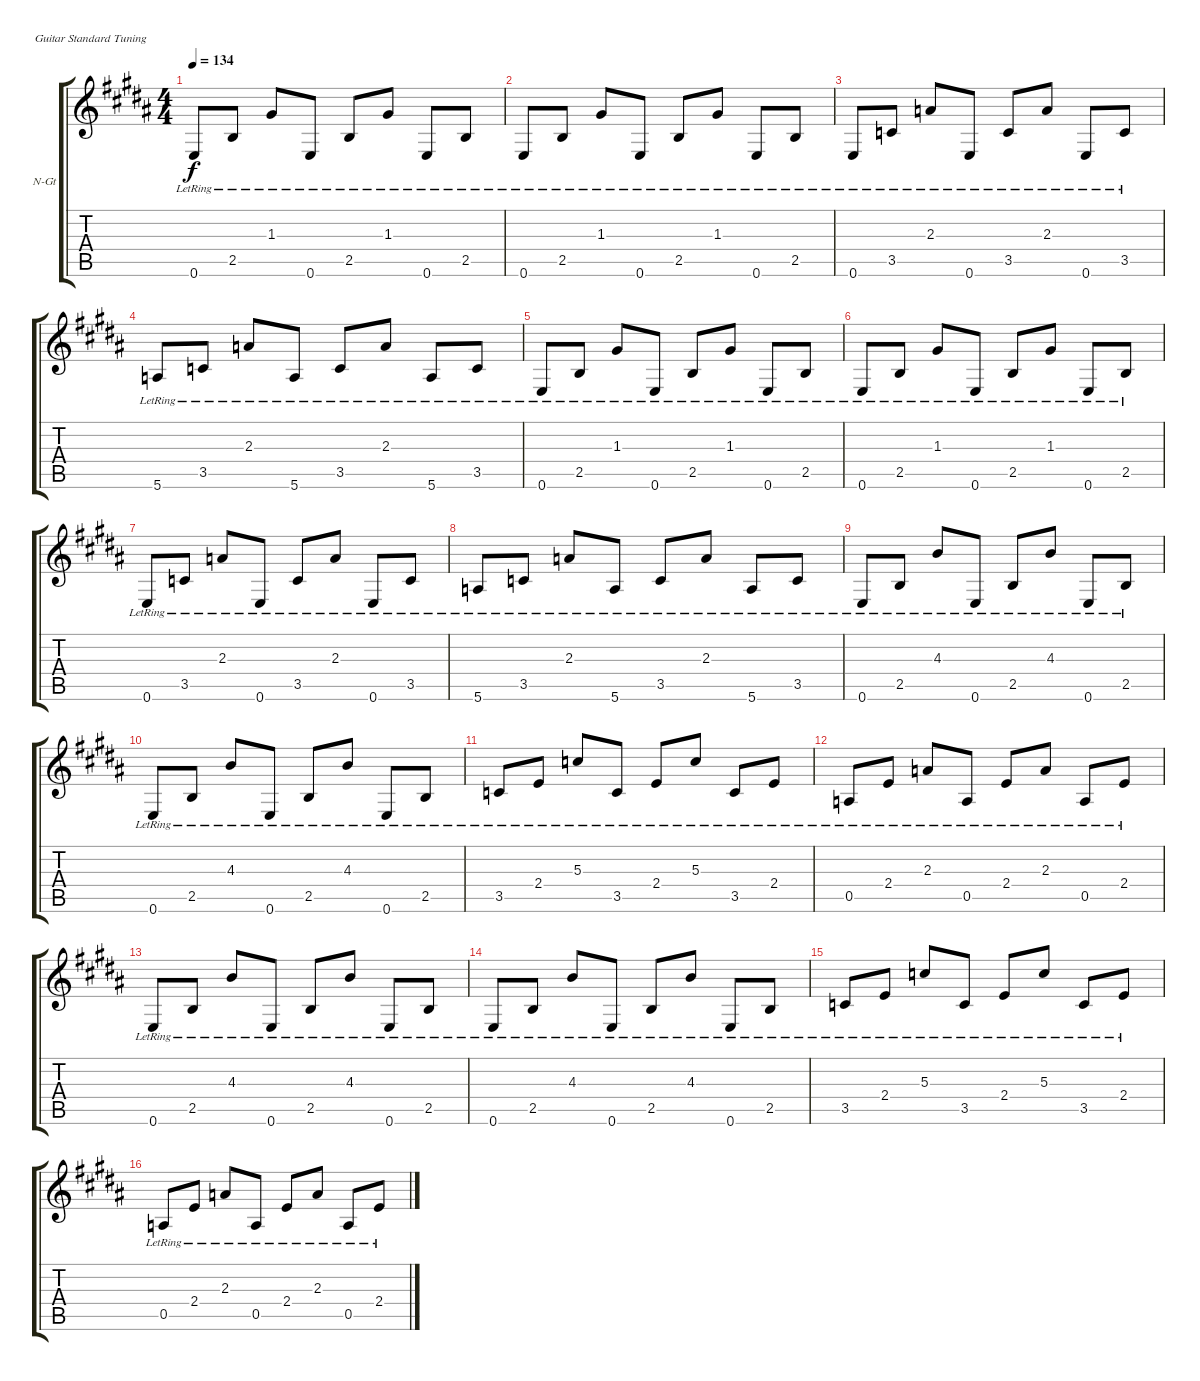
\defaultSystemsLayout 4
\bracketExtendMode groupsimilarinstruments
\firstSystemTrackNameOrientation horizontal
\otherSystemsTrackNameOrientation horizontal
\track ("Wynand" "N-Gt") {instrument acousticguitarnylon}
\staff {score tabs}
\tuning (E4 B3 G3 D3 A2 E2)
\ts (4 4)
\tempo 134
\clef g2
\ks b
0.6{lr}.8{dy f instrument acousticguitarnylon} 2.5{lr}.8 1.3{lr}.8 0.6{lr}.8 2.5{lr}.8 1.3{lr}.8 0.6{lr}.8 2.5{lr}.8 |
0.6{lr}.8 2.5{lr}.8 1.3{lr}.8 0.6{lr}.8 2.5{lr}.8 1.3{lr}.8 0.6{lr}.8 2.5{lr}.8 |
0.6{lr}.8 3.5{lr}.8 2.3{lr}.8 0.6{lr}.8 3.5{lr}.8 2.3{lr}.8 0.6{lr}.8 3.5{lr}.8 |
5.6{lr}.8 3.5{lr}.8 2.3{lr}.8 5.6{lr}.8 3.5{lr}.8 2.3{lr}.8 5.6{lr}.8 3.5{lr}.8 |
0.6{lr}.8 2.5{lr}.8 1.3{lr}.8 0.6{lr}.8 2.5{lr}.8 1.3{lr}.8 0.6{lr}.8 2.5{lr}.8 |
0.6{lr}.8 2.5{lr}.8 1.3{lr}.8 0.6{lr}.8 2.5{lr}.8 1.3{lr}.8 0.6{lr}.8 2.5{lr}.8 |
0.6{lr}.8 3.5{lr}.8 2.3{lr}.8 0.6{lr}.8 3.5{lr}.8 2.3{lr}.8 0.6{lr}.8 3.5{lr}.8 |
5.6{lr}.8 3.5{lr}.8 2.3{lr}.8 5.6{lr}.8 3.5{lr}.8 2.3{lr}.8 5.6{lr}.8 3.5{lr}.8 |
0.6{lr}.8 2.5{lr}.8 4.3{lr}.8 0.6{lr}.8 2.5{lr}.8 4.3{lr}.8 0.6{lr}.8 2.5{lr}.8 |
0.6{lr}.8 2.5{lr}.8 4.3{lr}.8 0.6{lr}.8 2.5{lr}.8 4.3{lr}.8 0.6{lr}.8 2.5{lr}.8 |
3.5{lr}.8 2.4{lr}.8 5.3{lr}.8 3.5{lr}.8 2.4{lr}.8 5.3{lr}.8 3.5{lr}.8 2.4{lr}.8 |
0.5{lr}.8 2.4{lr}.8 2.3{lr}.8 0.5{lr}.8 2.4{lr}.8 2.3{lr}.8 0.5{lr}.8 2.4{lr}.8 |
0.6{lr}.8 2.5{lr}.8 4.3{lr}.8 0.6{lr}.8 2.5{lr}.8 4.3{lr}.8 0.6{lr}.8 2.5{lr}.8 |
0.6{lr}.8 2.5{lr}.8 4.3{lr}.8 0.6{lr}.8 2.5{lr}.8 4.3{lr}.8 0.6{lr}.8 2.5{lr}.8 |
3.5{lr}.8 2.4{lr}.8 5.3{lr}.8 3.5{lr}.8 2.4{lr}.8 5.3{lr}.8 3.5{lr}.8 2.4{lr}.8 |
0.5{lr}.8 2.4{lr}.8 2.3{lr}.8 0.5{lr}.8 2.4{lr}.8 2.3{lr}.8 0.5{lr}.8 2.4{lr}.8
